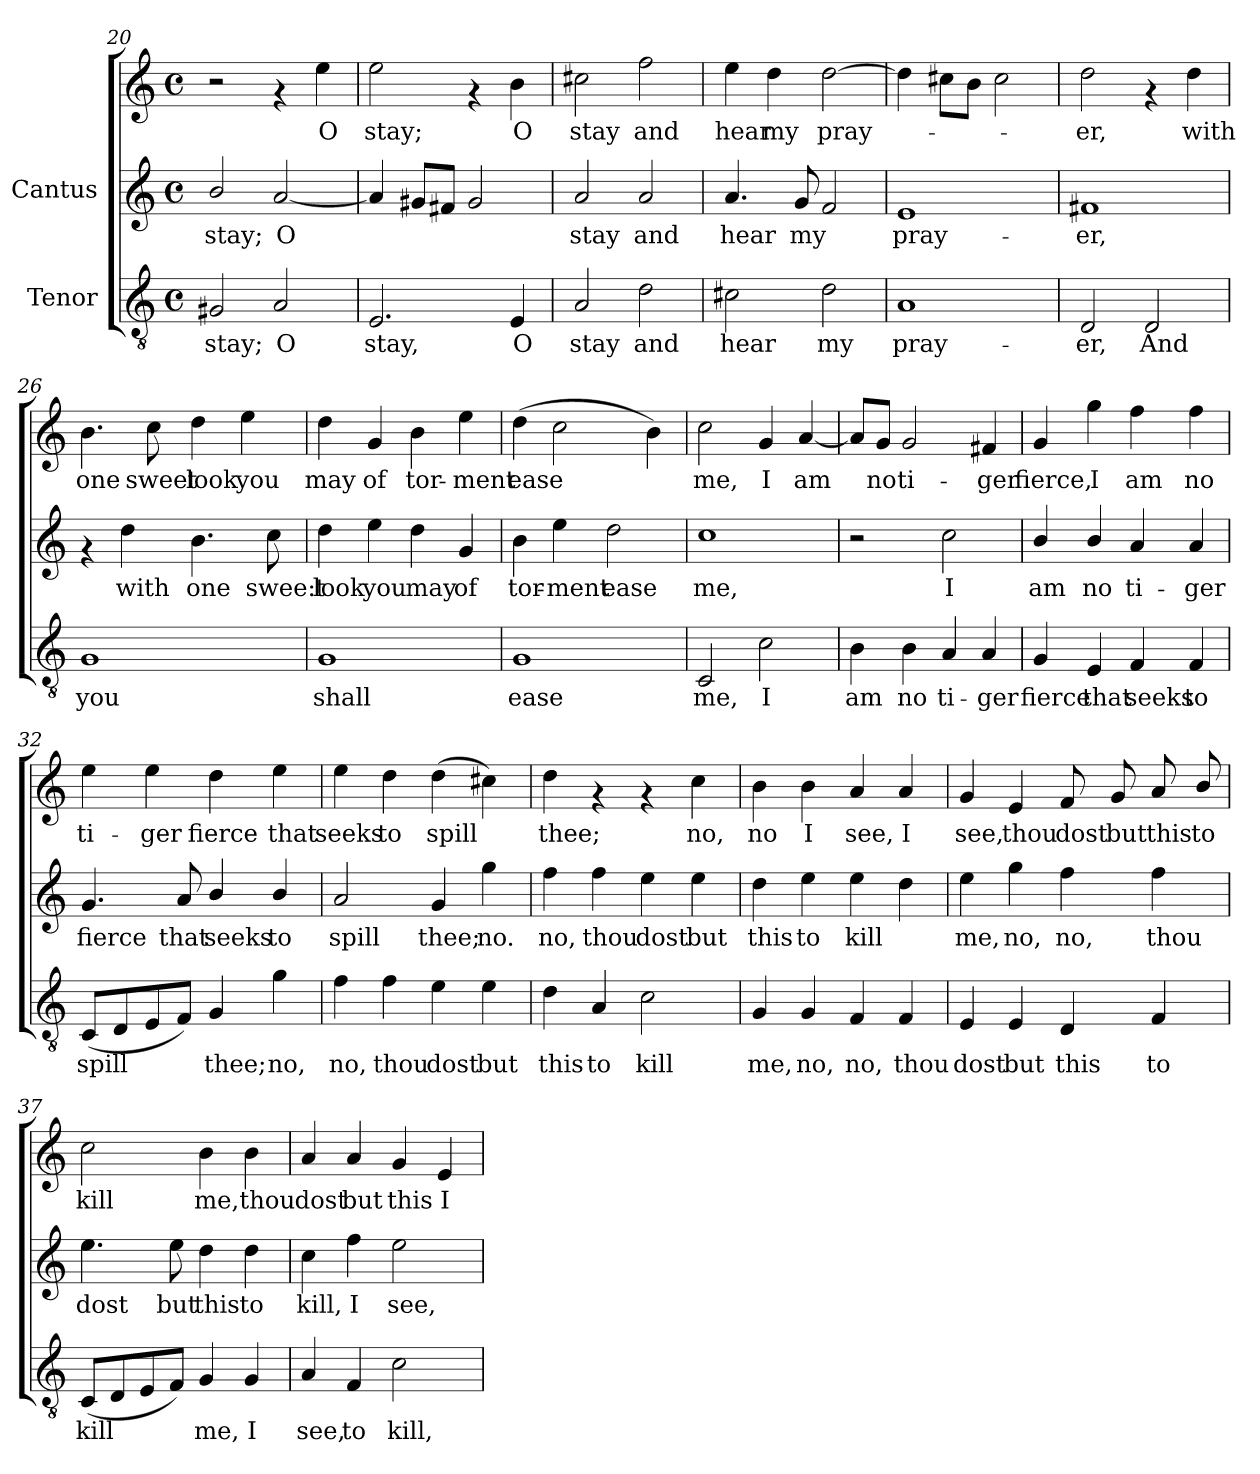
**kern	**text	**kern	**text	**kern	**text
*part2	*part2	*part1	*part1	*part1	*part1
*staff3	*staff3	*staff2	*staff2	*staff1	*staff1
*I"Tenor	*	*I"Cantus	*	*	*
!!LO:LB:g=z
*clefGv2	*	*clefG2	*	*clefG2	*
*M4/4	*	*M4/4	*	*M4/4	*
*met(c)	*	*met(c)	*	*met(c)	*
=20	=20	=20	=20	=20	=20
!	!LO:LY:b:cj	!	!LO:LY:b:cj	!	!
2G#X/	stay;	2b/	stay;	2r	.
!	!LO:LY:b:cj	!	!LO:LY:b:cj	!	!
2A/	O	[<2a/	O	4rf	.
!	!	!	!	!	!LO:LY:b:cj
.	.	.	.	4ee\	O
=21	=21	=21	=21	=21	=21
!	!LO:LY:b:cj	!	!	!	!LO:LY:b:cj
2.E/	stay,	4a/]	.	2ee\	stay;
.	.	8g#X/L	.	.	.
.	.	8f#X/J	.	.	.
.	.	2g#/	.	4rf	.
!	!LO:LY:b:cj	!	!	!	!LO:LY:b:cj
4E/	O	.	.	4b\	O
=22	=22	=22	=22	=22	=22
!	!LO:LY:b:cj	!	!LO:LY:b:cj	!	!LO:LY:b:cj
2A/	stay	2a/	stay	2cc#X\	stay
!	!LO:LY:b:cj	!	!LO:LY:b:cj	!	!LO:LY:b:cj
2d\	and	2a/	and	2ff\	and
=23	=23	=23	=23	=23	=23
!	!LO:LY:b:cj	!	!LO:LY:b:cj	!	!LO:LY:b:cj
2c#X\	hear	4.a/	-hear	4ee\	hear
!	!	!	!	!	!LO:LY:b:cj
.	.	.	.	4dd\	my
!	!	!	!LO:LY:b:cj	!	!
.	.	8g/	my	.	.
!	!LO:LY:b:cj	!	!LO:LY:b:cj	!	!LO:LY:b:cj
2d\	my	2f/	.	[>2dd\	pray-
=24	=24	=24	=24	=24	=24
!	!LO:LY:b:cj	!	!LO:LY:b:cj	!	!
1A	pray-	1e	pray-	4dd\]	.
.	.	.	.	8cc#X\L	.
.	.	.	.	8b\J	.
.	.	.	.	2cc#\	.
=25	=25	=25	=25	=25	=25
!	!LO:LY:b:cj	!	!LO:LY:b:cj	!	!LO:LY:b:cj
2D/	-er,	1f#X	er,	2dd\	-er,
!	!LO:LY:b:cj	!	!	!	!
2D/	And	.	.	4rf	.
!	!	!	!	!	!LO:LY:b:cj
.	.	.	.	4dd\	with
!!LO:LB:g=z
=26	=26	=26	=26	=26	=26
!	!LO:LY:b:cj	!	!	!	!LO:LY:b:cj
1G	you	4rf	.	4.b\	one
!	!	!	!LO:LY:b:cj	!	!
.	.	4dd\	with	.	.
!	!	!	!	!	!LO:LY:b:cj
.	.	.	.	8cc\	sweet
!	!	!	!LO:LY:b:cj	!	!LO:LY:b:cj
.	.	4.b\	one	4dd\	look
!	!	!	!	!	!LO:LY:b:cj
.	.	.	.	4ee\	you
!	!	!	!LO:LY:b:cj	!	!
.	.	8cc\	swee:t	.	.
=27	=27	=27	=27	=27	=27
!	!LO:LY:b:cj	!	!LO:LY:b:cj	!	!LO:LY:b:cj
1G	shall	4dd\	look	4dd\	may
!	!	!	!LO:LY:b:cj	!	!LO:LY:b:cj
.	.	4ee\	you	4g/	of
!	!	!	!LO:LY:b:cj	!	!LO:LY:b:cj
.	.	4dd\	may	4b\	tor-
!	!	!	!LO:LY:b:cj	!	!LO:LY:b:cj
.	.	4g/	of	4ee\	-ment
=28	=28	=28	=28	=28	=28
!	!LO:LY:b:cj	!	!LO:LY:b:cj	!	!LO:LY:b:cj
1G	ease	4b\	tor-	(>4dd\	ease
!	!	!	!LO:LY:b:cj	!	!LO:LY:b:cj
.	.	4ee\	-ment	2cc\	.
!	!	!	!LO:LY:b:cj	!	!
.	.	2dd\	ease	.	.
!	!	!	!	!	!LO:LY:b:cj
.	.	.	.	4b\)	.
=29	=29	=29	=29	=29	=29
!	!LO:LY:b:cj	!	!LO:LY:b:cj	!	!LO:LY:b:cj
2C/	me,	1cc	me,	2cc\	me,
!	!LO:LY:b:cj	!	!	!	!LO:LY:b:cj
2c\	I	.	.	4g/	I
!	!	!	!	!	!LO:LY:b:cj
.	.	.	.	[<4a/	am
=30	=30	=30	=30	=30	=30
!	!LO:LY:b:cj	!	!	!	!LO:LY:b:cj
4B\	am	2r	.	8a/L]	.
!	!	!	!	!	!LO:LY:b:cj
.	.	.	.	8g/J	no
!	!LO:LY:b:cj	!	!	!	!LO:LY:b:cj
4B\	no	.	.	2g/	ti-
!	!LO:LY:b:cj	!	!LO:LY:b:cj	!	!
4A/	ti-	2cc\	I	.	.
!	!LO:LY:b:cj	!	!	!	!LO:LY:b:cj
4A/	-ger	.	.	4f#X/	-ger
!!LO:LB:g=z
=31	=31	=31	=31	=31	=31
!	!LO:LY:b:cj	!	!LO:LY:b:cj	!	!LO:LY:b:cj
4G/	fierce	4b/	am	4g/	fierce,
!	!LO:LY:b:cj	!	!LO:LY:b:cj	!	!LO:LY:b:cj
4E/	that	4b/	no	4gg\	I
!	!LO:LY:b:cj	!	!LO:LY:b:cj	!	!LO:LY:b:cj
4F/	seeks	4a/	ti-	4ff\	am
!	!LO:LY:b:cj	!	!LO:LY:b:cj	!	!LO:LY:b:cj
4F/	to	4a/	-ger	4ff\	no
=32	=32	=32	=32	=32	=32
!	!LO:LY:b:cj	!	!LO:LY:b:cj	!	!LO:LY:b:cj
(<8C/L	spill	4.g/	fierce	4ee\	ti-
!	!LO:LY:b:cj	!	!	!	!
8D/	.	.	.	.	.
!	!LO:LY:b:cj	!	!	!	!LO:LY:b:cj
8E/	.	.	.	4ee\	-ger
!	!LO:LY:b:cj	!	!LO:LY:b:cj	!	!
8F/J)	.	8a/	that	.	.
!	!LO:LY:b:cj	!	!LO:LY:b:cj	!	!LO:LY:b:cj
4G/	thee;	4b/	seeks	4dd\	fierce
!	!LO:LY:b:cj	!	!LO:LY:b:cj	!	!LO:LY:b:cj
4g\	no,	4b/	to	4ee\	that
=33	=33	=33	=33	=33	=33
!	!LO:LY:b:cj	!	!LO:LY:b:cj	!	!LO:LY:b:cj
4f\	no,	2a/	spill	4ee\	seeks
!	!LO:LY:b:cj	!	!	!	!LO:LY:b:cj
4f\	thou	.	.	4dd\	to
!	!LO:LY:b:cj	!	!LO:LY:b:cj	!	!LO:LY:b:cj
4e\	dost	4g/	thee;	(>4dd\	spill
!	!LO:LY:b:cj	!	!LO:LY:b:cj	!	!LO:LY:b:cj
4e\	but	4gg\	no.	4cc#X\)	.
=34	=34	=34	=34	=34	=34
!	!LO:LY:b:cj	!	!LO:LY:b:cj	!	!LO:LY:b:cj
4d\	this	4ff\	no,	4dd\	thee;
!	!LO:LY:b:cj	!	!LO:LY:b:cj	!	!
4A/	to	4ff\	thou	4rf	.
!	!LO:LY:b:cj	!	!LO:LY:b:cj	!	!
2c\	kill	4ee\	dost	4rf	.
!	!	!	!LO:LY:b:cj	!	!LO:LY:b:cj
.	.	4ee\	but	4cc\	no,
!!LO:LB:g=z
=35	=35	=35	=35	=35	=35
!	!LO:LY:b:cj	!	!LO:LY:b:cj	!	!LO:LY:b:cj
4G/	me,	4dd\	this	4b\	no
!	!LO:LY:b:cj	!	!LO:LY:b:cj	!	!LO:LY:b:cj
4G/	no,	4ee\	to	4b\	I
!	!LO:LY:b:cj	!	!LO:LY:b:cj	!	!LO:LY:b:cj
4F/	no,	4ee\	kill	4a/	see,
!	!LO:LY:b:cj	!	!LO:LY:b:cj	!	!LO:LY:b:cj
4F/	thou	4dd\	.	4a/	I
=36	=36	=36	=36	=36	=36
!	!LO:LY:b:cj	!	!LO:LY:b:cj	!	!LO:LY:b:cj
4E/	dost	4ee\	me,	4g/	see,
!	!LO:LY:b:cj	!	!LO:LY:b:cj	!	!LO:LY:b:cj
4E/	but	4gg\	no,	4e/	thou
!	!LO:LY:b:cj	!	!LO:LY:b:cj	!	!LO:LY:b:cj
4D/	this	4ff\	no,	8f/	dost
!	!	!	!	!	!LO:LY:b:cj
.	.	.	.	8g/	but
!	!LO:LY:b:cj	!	!LO:LY:b:cj	!	!LO:LY:b:cj
4F/	to	4ff\	thou	8a/	this
!	!	!	!	!	!LO:LY:b:cj
.	.	.	.	8b/	to
=37	=37	=37	=37	=37	=37
!	!LO:LY:b:cj	!	!LO:LY:b:cj	!	!LO:LY:b:cj
(<8C/L	kill	4.ee\	dost	2cc\	kill
!	!LO:LY:b:cj	!	!	!	!
8D/	.	.	.	.	.
!	!LO:LY:b:cj	!	!	!	!
8E/	.	.	.	.	.
!	!LO:LY:b:cj	!	!LO:LY:b:cj	!	!
8F/J)	.	8ee\	but	.	.
!	!LO:LY:b:cj	!	!LO:LY:b:cj	!	!LO:LY:b:cj
4G/	me,	4dd\	this	4b\	me,
!	!LO:LY:b:cj	!	!LO:LY:b:cj	!	!LO:LY:b:cj
4G/	I	4dd\	to	4b\	thou
=38	=38	=38	=38	=38	=38
!	!LO:LY:b:cj	!	!LO:LY:b:cj	!	!LO:LY:b:cj
4A/	see,	4cc\	kill,	4a/	dost
!	!LO:LY:b:cj	!	!LO:LY:b:cj	!	!LO:LY:b:cj
4F/	to	4ff\	I	4a/	but
!	!LO:LY:b:cj	!	!LO:LY:b:cj	!	!LO:LY:b:cj
2c\	kill,	2ee\	see,	4g/	this
!	!	!	!	!	!LO:LY:b:cj
.	.	.	.	4e/	I
=	=	=	=	=	=
*-	*-	*-	*-	*-	*-
